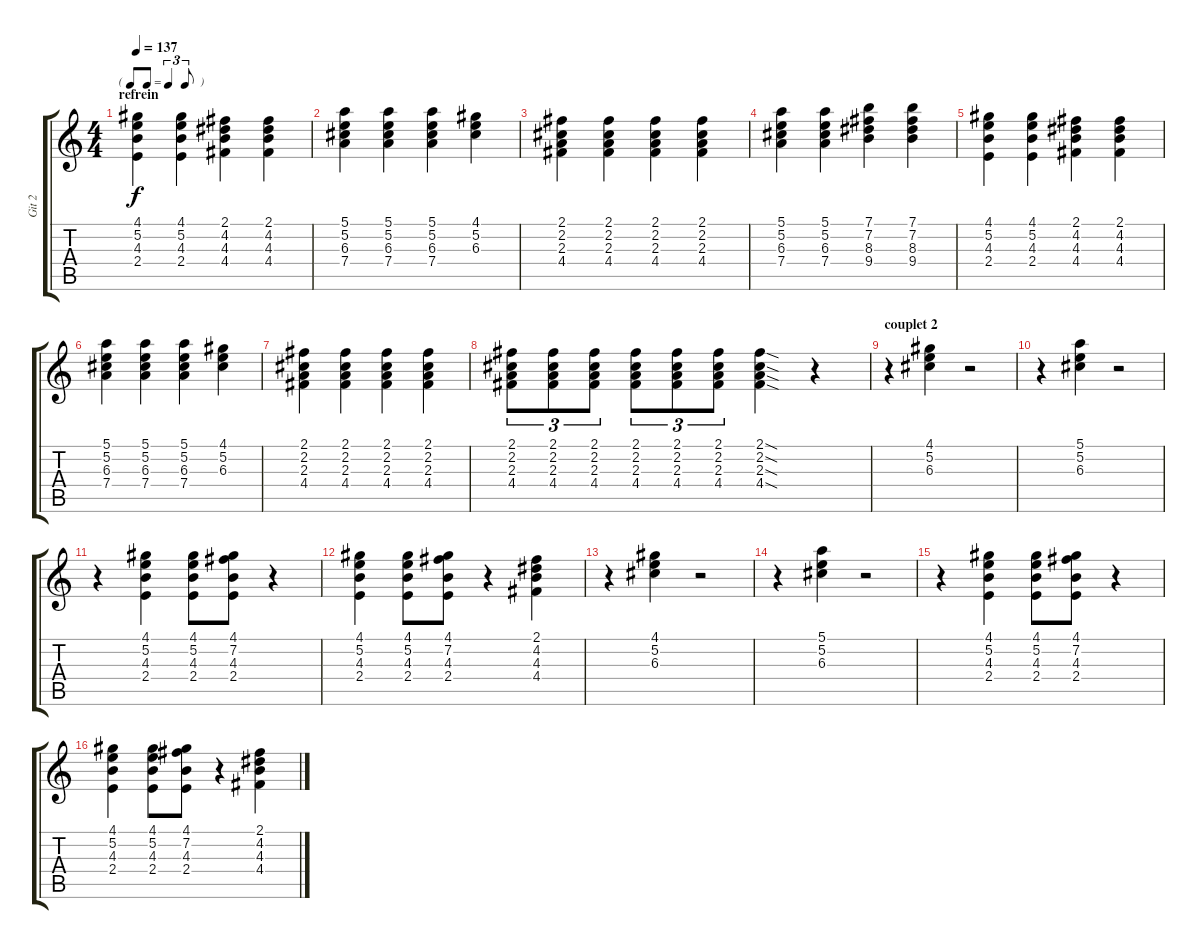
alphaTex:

\track ("Git 2" "Git 2") {instrument overdrivenguitar}
\staff {score tabs}
\tuning (E4 B3 G3 D3 A2 E2) {hide}
\ts (4 4)
\tf triplet8th
\section ("" "refrein")
\tempo 137
\clef g2
\ks c
(4.1 5.2 4.3 2.4).4{dy f} (4.1 5.2 4.3 2.4).4 (2.1 4.2 4.3 4.4).4 (2.1 4.2 4.3 4.4).4 |
(5.1 5.2 6.3 7.4).4 (5.1 5.2 6.3 7.4).4 (5.1 5.2 6.3 7.4).4 (4.1 5.2 6.3).4 |
(2.1 2.2 2.3 4.4).4 (2.1 2.2 2.3 4.4).4 (2.1 2.2 2.3 4.4).4 (2.1 2.2 2.3 4.4).4 |
(5.1 5.2 6.3 7.4).4 (5.1 5.2 6.3 7.4).4 (7.1 7.2 8.3 9.4).4 (7.1 7.2 8.3 9.4).4 |
(4.1 5.2 4.3 2.4).4 (4.1 5.2 4.3 2.4).4 (2.1 4.2 4.3 4.4).4 (2.1 4.2 4.3 4.4).4 |
(5.1 5.2 6.3 7.4).4 (5.1 5.2 6.3 7.4).4 (5.1 5.2 6.3 7.4).4 (4.1 5.2 6.3).4 |
(2.1 2.2 2.3 4.4).4 (2.1 2.2 2.3 4.4).4 (2.1 2.2 2.3 4.4).4 (2.1 2.2 2.3 4.4).4 |
(2.1 2.2 2.3 4.4).8{tu (3 2)} (2.1 2.2 2.3 4.4).8{tu (3 2)} (2.1 2.2 2.3 4.4).8{tu (3 2)} (2.1 2.2 2.3 4.4).8{tu (3 2)} (2.1 2.2 2.3 4.4).8{tu (3 2)} (2.1 2.2 2.3 4.4).8{tu (3 2)} (2.1{sod} 2.2{sod} 2.3{sod} 4.4{sod}).4 r.4 |
\section ("" "couplet 2")
r.4 (4.1 5.2 6.3).4 r.2 |
r.4 (5.1 5.2 6.3).4 r.2 |
r.4 (4.1 5.2 4.3 2.4).4 (4.1 5.2 4.3 2.4).8 (4.1 7.2 4.3 2.4).8 r.4 |
(4.1 5.2 4.3 2.4).4 (4.1 5.2 4.3 2.4).8 (4.1 7.2 4.3 2.4).8 r.4 (2.1 4.2 4.3 4.4).4 |
r.4 (4.1 5.2 6.3).4 r.2 |
r.4 (5.1 5.2 6.3).4 r.2 |
r.4 (4.1 5.2 4.3 2.4).4 (4.1 5.2 4.3 2.4).8 (4.1 7.2 4.3 2.4).8 r.4 |
(4.1 5.2 4.3 2.4).4 (4.1 5.2 4.3 2.4).8 (4.1 7.2 4.3 2.4).8 r.4 (2.1 4.2 4.3 4.4).4
